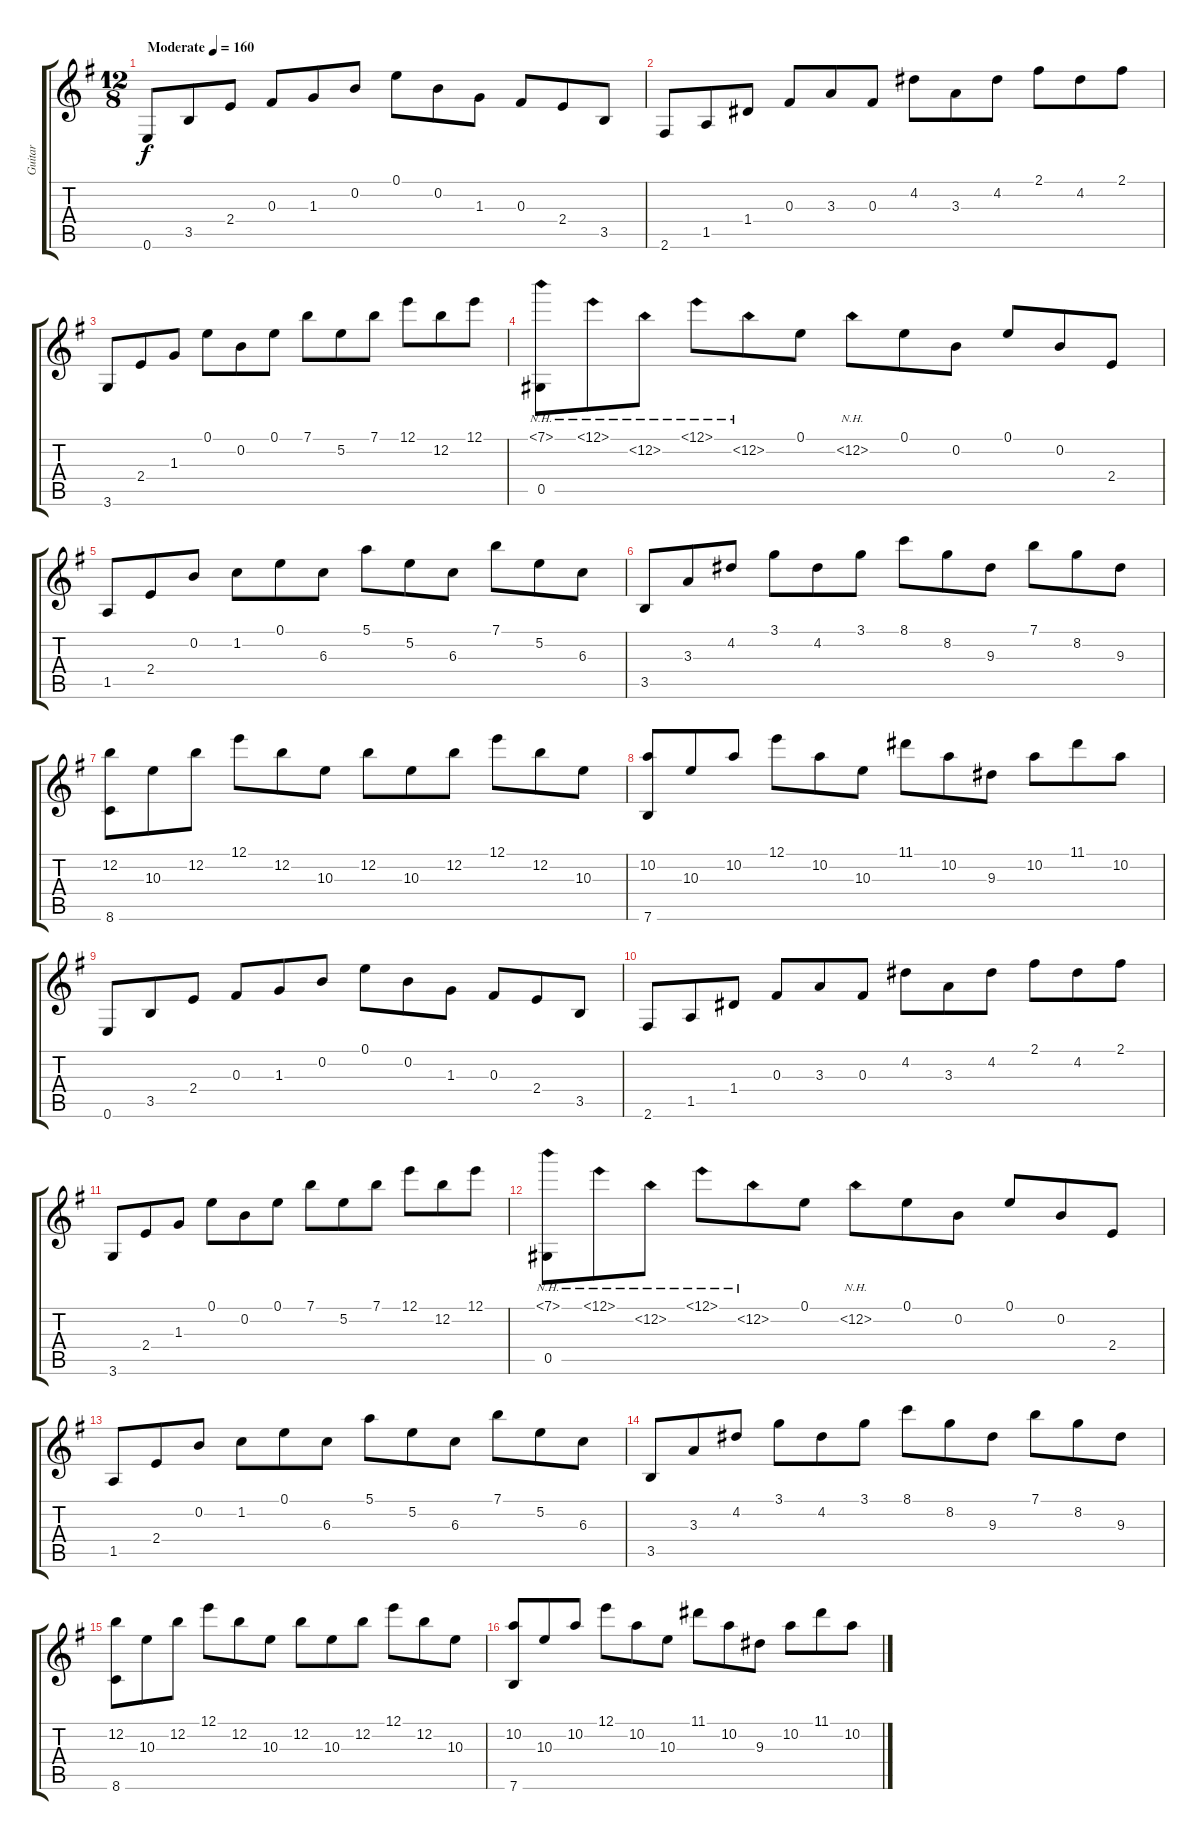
\track ("Guitar" "Guitar") {instrument acousticguitarnylon}
\staff {score tabs}
\tuning (E4 B3 Gb3 D3 Ab2 E2) {hide}
\ts (12 8)
\tempo (160 "Moderate")
\clef g2
\ks eminor
0.6.8{dy f instrument acousticguitarnylon} 3.5.8 2.4.8 0.3.8 1.3.8 0.2.8 0.1.8 0.2.8 1.3.8 0.3.8 2.4.8 3.5.8 |
2.6.8 1.5.8 1.4.8 0.3.8 3.3.8 0.3.8 4.2.8 3.3.8 4.2.8 2.1.8 4.2.8 2.1.8 |
3.6.8 2.4.8 1.3.8 0.1.8 0.2.8 0.1.8 7.1.8 5.2.8 7.1.8 12.1.8 12.2.8 12.1.8 |
(7.1{nh} 0.5).8 12.1{nh}.8 12.2{nh}.8 12.1{nh}.8 12.2{nh}.8 0.1.8 12.2{nh}.8 0.1.8 0.2.8 0.1.8 0.2.8 2.4.8 |
1.5.8 2.4.8 0.2.8 1.2.8 0.1.8 6.3.8 5.1.8 5.2.8 6.3.8 7.1.8 5.2.8 6.3.8 |
3.5.8 3.3.8 4.2.8 3.1.8 4.2.8 3.1.8 8.1.8 8.2.8 9.3.8 7.1.8 8.2.8 9.3.8 |
(12.2 8.6).8 10.3.8 12.2.8 12.1.8 12.2.8 10.3.8 12.2.8 10.3.8 12.2.8 12.1.8 12.2.8 10.3.8 |
(10.2 7.6).8 10.3.8 10.2.8 12.1.8 10.2.8 10.3.8 11.1.8 10.2.8 9.3.8 10.2.8 11.1.8 10.2.8 |
0.6.8 3.5.8 2.4.8 0.3.8 1.3.8 0.2.8 0.1.8 0.2.8 1.3.8 0.3.8 2.4.8 3.5.8 |
2.6.8 1.5.8 1.4.8 0.3.8 3.3.8 0.3.8 4.2.8 3.3.8 4.2.8 2.1.8 4.2.8 2.1.8 |
3.6.8 2.4.8 1.3.8 0.1.8 0.2.8 0.1.8 7.1.8 5.2.8 7.1.8 12.1.8 12.2.8 12.1.8 |
(7.1{nh} 0.5).8 12.1{nh}.8 12.2{nh}.8 12.1{nh}.8 12.2{nh}.8 0.1.8 12.2{nh}.8 0.1.8 0.2.8 0.1.8 0.2.8 2.4.8 |
1.5.8 2.4.8 0.2.8 1.2.8 0.1.8 6.3.8 5.1.8 5.2.8 6.3.8 7.1.8 5.2.8 6.3.8 |
3.5.8 3.3.8 4.2.8 3.1.8 4.2.8 3.1.8 8.1.8 8.2.8 9.3.8 7.1.8 8.2.8 9.3.8 |
(12.2 8.6).8 10.3.8 12.2.8 12.1.8 12.2.8 10.3.8 12.2.8 10.3.8 12.2.8 12.1.8 12.2.8 10.3.8 |
(10.2 7.6).8 10.3.8 10.2.8 12.1.8 10.2.8 10.3.8 11.1.8 10.2.8 9.3.8 10.2.8 11.1.8 10.2.8
